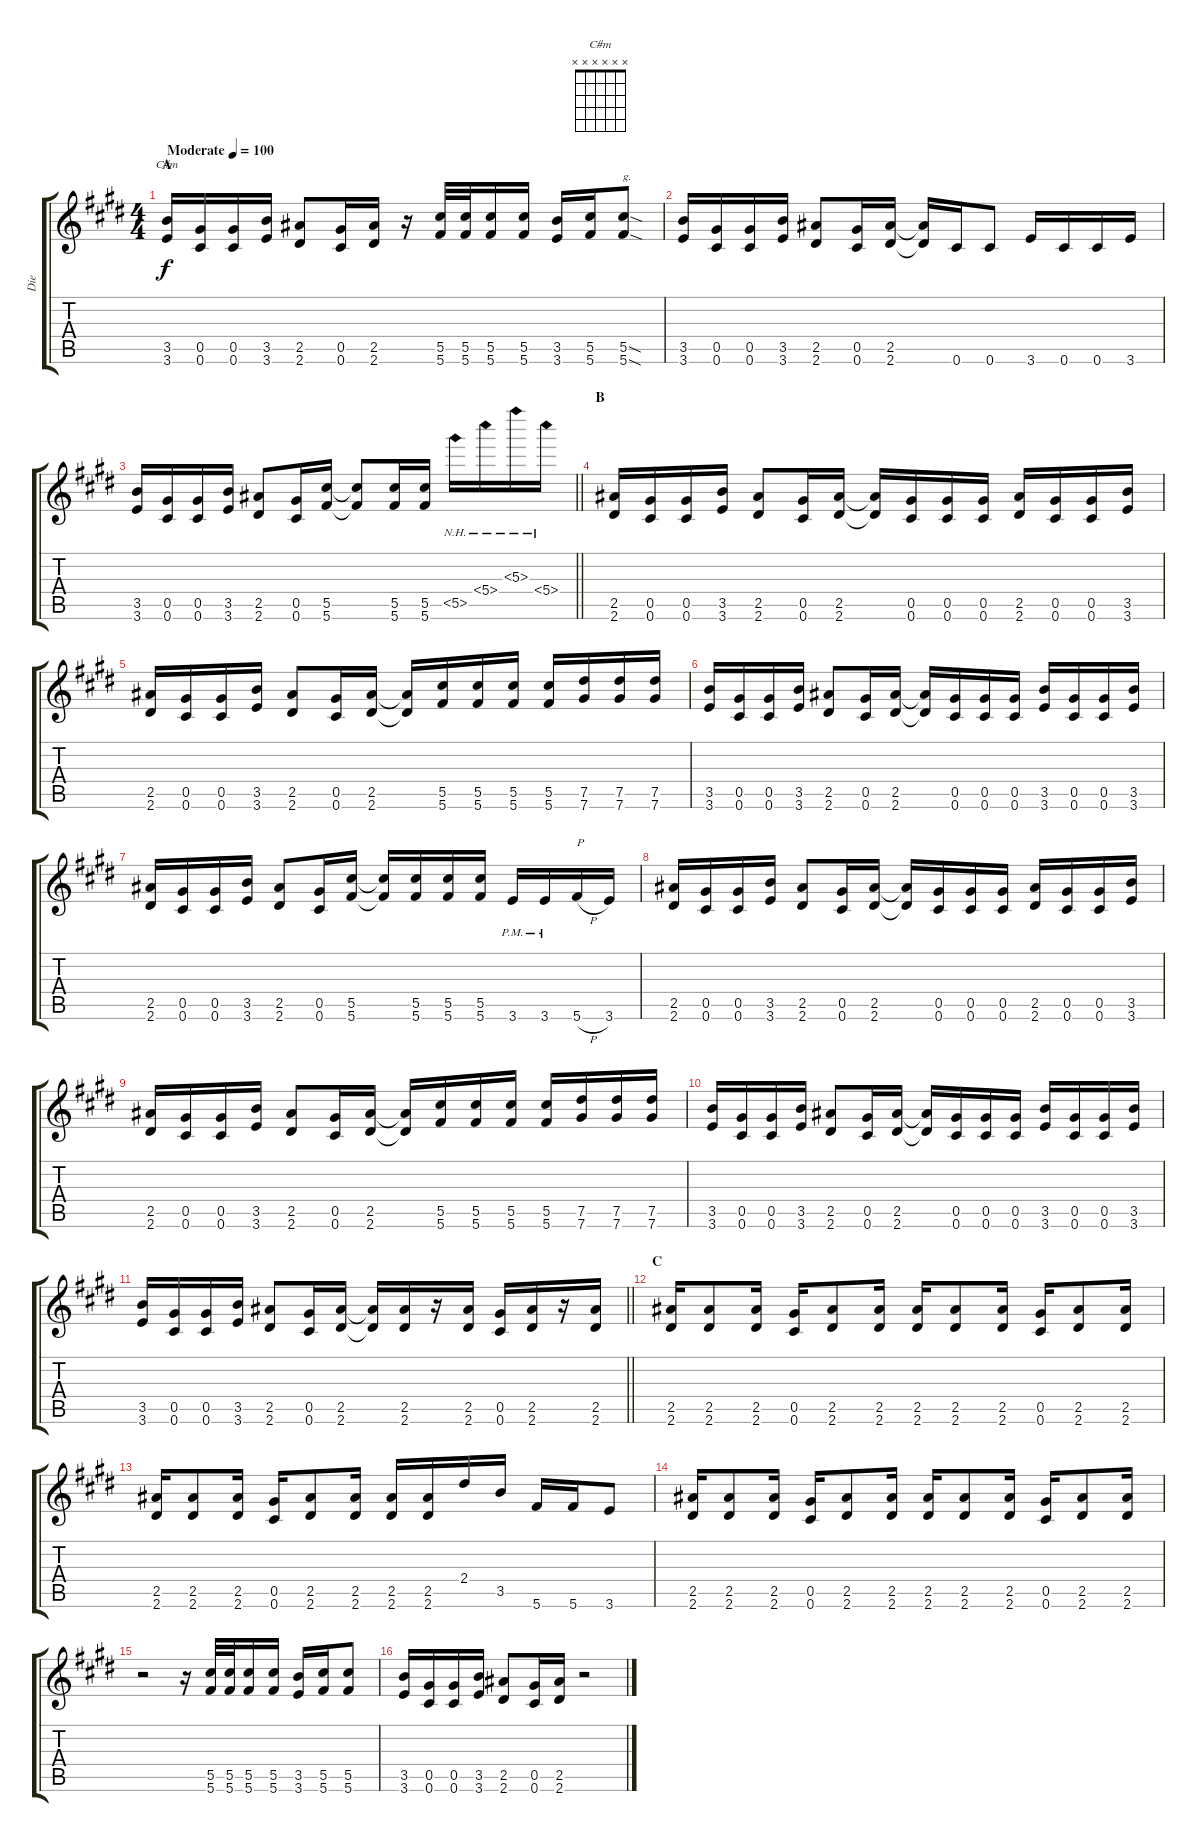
\track ("Die" "Die") {instrument distortionguitar}
\staff {score tabs}
\tuning (Eb4 Bb3 Gb3 Db3 Ab2 Db2) {hide}
\chord ("C#m" x x x x x x)
\ts (4 4)
\section ("" "A")
\tempo (100 "Moderate")
\clef g2
\ks c#minor
(3.5 3.6).16{ch "C#m" ot 8vb dy f instrument distortionguitar} (0.5 0.6).16{ot 8vb} (0.5 0.6).16{ot 8vb} (3.5 3.6).16{ot 8vb} (2.5 2.6).8{ot 8vb} (0.5 0.6).16{ot 8vb} (2.5 2.6).16{ot 8vb} r.16{ot 8vb} (5.5 5.6).32{ot 8vb} (5.5 5.6).32{ot 8vb beam splitsecondary} (5.5 5.6).16{ot 8vb} (5.5 5.6).16{ot 8vb} (3.5 3.6).16{ot 8vb} (5.5 5.6).16{ot 8vb} (5.5{sod} 5.6{sod}).8{ot 8vb txt "g."} |
(3.5 3.6).16{ot 8vb} (0.5 0.6).16{ot 8vb} (0.5 0.6).16{ot 8vb} (3.5 3.6).16{ot 8vb} (2.5 2.6).8{ot 8vb} (0.5 0.6).16{ot 8vb} (2.5 2.6).16{ot 8vb} (2.5{t} 2.6{t}).16{ot 8vb} 0.6.16{ot 8vb} 0.6.8{ot 8vb} 3.6.16{ot 8vb} 0.6.16{ot 8vb} 0.6.16{ot 8vb} 3.6.16{ot 8vb} |
\barLineRight lightlight
(3.5 3.6).16{ot 8vb} (0.5 0.6).16{ot 8vb} (0.5 0.6).16{ot 8vb} (3.5 3.6).16{ot 8vb} (2.5 2.6).8{ot 8vb} (0.5 0.6).16{ot 8vb} (5.5 5.6).16{ot 8vb} (5.5{t} 5.6{t}).8{ot 8vb} (5.5 5.6).16{ot 8vb} (5.5 5.6).16{ot 8vb} 5.5{nh}.16{ot 8vb} 5.4{nh}.16{ot 8vb} 5.3{nh}.16{ot 8vb} 5.4{nh}.16{ot 8vb} |
\section ("" "B")
(2.5 2.6).16{ot 8vb} (0.5 0.6).16{ot 8vb} (0.5 0.6).16{ot 8vb} (3.5 3.6).16{ot 8vb} (2.5 2.6).8{ot 8vb} (0.5 0.6).16{ot 8vb} (2.5 2.6).16{ot 8vb} (2.5{t} 2.6{t}).16{ot 8vb} (0.5 0.6).16{ot 8vb} (0.5 0.6).16{ot 8vb} (0.5 0.6).16{ot 8vb} (2.5 2.6).16{ot 8vb} (0.5 0.6).16{ot 8vb} (0.5 0.6).16{ot 8vb} (3.5 3.6).16{ot 8vb} |
(2.5 2.6).16{ot 8vb} (0.5 0.6).16{ot 8vb} (0.5 0.6).16{ot 8vb} (3.5 3.6).16{ot 8vb} (2.5 2.6).8{ot 8vb} (0.5 0.6).16{ot 8vb} (2.5 2.6).16{ot 8vb} (2.5{t} 2.6{t}).16{ot 8vb} (5.5 5.6).16{ot 8vb} (5.5 5.6).16{ot 8vb} (5.5 5.6).16{ot 8vb} (5.5 5.6).16{ot 8vb} (7.5 7.6).16{ot 8vb} (7.5 7.6).16{ot 8vb} (7.5 7.6).16{ot 8vb} |
(3.5 3.6).16{ot 8vb} (0.5 0.6).16{ot 8vb} (0.5 0.6).16{ot 8vb} (3.5 3.6).16{ot 8vb} (2.5 2.6).8{ot 8vb} (0.5 0.6).16{ot 8vb} (2.5 2.6).16{ot 8vb} (2.5{t} 2.6{t}).16{ot 8vb} (0.5 0.6).16{ot 8vb} (0.5 0.6).16{ot 8vb} (0.5 0.6).16{ot 8vb} (3.5 3.6).16{ot 8vb} (0.5 0.6).16{ot 8vb} (0.5 0.6).16{ot 8vb} (3.5 3.6).16{ot 8vb} |
(2.5 2.6).16{ot 8vb} (0.5 0.6).16{ot 8vb} (0.5 0.6).16{ot 8vb} (3.5 3.6).16{ot 8vb} (2.5 2.6).8{ot 8vb} (0.5 0.6).16{ot 8vb} (5.5 5.6).16{ot 8vb} (5.5{t} 5.6{t}).16{ot 8vb} (5.5 5.6).16{ot 8vb} (5.5 5.6).16{ot 8vb} (5.5 5.6).16{ot 8vb} 3.6{pm}.16{ot 8vb} 3.6{pm}.16{ot 8vb} 5.6{h}.16{ot 8vb txt "P"} 3.6.16{ot 8vb} |
(2.5 2.6).16{ot 8vb} (0.5 0.6).16{ot 8vb} (0.5 0.6).16{ot 8vb} (3.5 3.6).16{ot 8vb} (2.5 2.6).8{ot 8vb} (0.5 0.6).16{ot 8vb} (2.5 2.6).16{ot 8vb} (2.5{t} 2.6{t}).16{ot 8vb} (0.5 0.6).16{ot 8vb} (0.5 0.6).16{ot 8vb} (0.5 0.6).16{ot 8vb} (2.5 2.6).16{ot 8vb} (0.5 0.6).16{ot 8vb} (0.5 0.6).16{ot 8vb} (3.5 3.6).16{ot 8vb} |
(2.5 2.6).16{ot 8vb} (0.5 0.6).16{ot 8vb} (0.5 0.6).16{ot 8vb} (3.5 3.6).16{ot 8vb} (2.5 2.6).8{ot 8vb} (0.5 0.6).16{ot 8vb} (2.5 2.6).16{ot 8vb} (2.5{t} 2.6{t}).16{ot 8vb} (5.5 5.6).16{ot 8vb} (5.5 5.6).16{ot 8vb} (5.5 5.6).16{ot 8vb} (5.5 5.6).16{ot 8vb} (7.5 7.6).16{ot 8vb} (7.5 7.6).16{ot 8vb} (7.5 7.6).16{ot 8vb} |
(3.5 3.6).16{ot 8vb} (0.5 0.6).16{ot 8vb} (0.5 0.6).16{ot 8vb} (3.5 3.6).16{ot 8vb} (2.5 2.6).8{ot 8vb} (0.5 0.6).16{ot 8vb} (2.5 2.6).16{ot 8vb} (2.5{t} 2.6{t}).16{ot 8vb} (0.5 0.6).16{ot 8vb} (0.5 0.6).16{ot 8vb} (0.5 0.6).16{ot 8vb} (3.5 3.6).16{ot 8vb} (0.5 0.6).16{ot 8vb} (0.5 0.6).16{ot 8vb} (3.5 3.6).16{ot 8vb} |
\barLineRight lightlight
(3.5 3.6).16{ot 8vb} (0.5 0.6).16{ot 8vb} (0.5 0.6).16{ot 8vb} (3.5 3.6).16{ot 8vb} (2.5 2.6).8{ot 8vb} (0.5 0.6).16{ot 8vb} (2.5 2.6).16{ot 8vb} (2.5{t} 2.6{t}).16{ot 8vb} (2.5 2.6).16{ot 8vb} r.16{ot 8vb} (2.5 2.6).16{ot 8vb} (0.5 0.6).16{ot 8vb} (2.5 2.6).16{ot 8vb} r.16{ot 8vb} (2.5 2.6).16{ot 8vb} |
\section ("" "C")
(2.5 2.6).16{ot 8vb} (2.5 2.6).8{ot 8vb} (2.5 2.6).16{ot 8vb} (0.5 0.6).16{ot 8vb} (2.5 2.6).8{ot 8vb} (2.5 2.6).16{ot 8vb} (2.5 2.6).16{ot 8vb} (2.5 2.6).8{ot 8vb} (2.5 2.6).16{ot 8vb} (0.5 0.6).16{ot 8vb} (2.5 2.6).8{ot 8vb} (2.5 2.6).16{ot 8vb} |
(2.5 2.6).16{ot 8vb} (2.5 2.6).8{ot 8vb} (2.5 2.6).16{ot 8vb} (0.5 0.6).16{ot 8vb} (2.5 2.6).8{ot 8vb} (2.5 2.6).16{ot 8vb} (2.5 2.6).16{ot 8vb} (2.5 2.6).16{ot 8vb} 2.4.16{ot 8vb} 3.5.16{ot 8vb} 5.6.16{ot 8vb} 5.6.16{ot 8vb} 3.6.8{ot 8vb} |
(2.5 2.6).16{ot 8vb} (2.5 2.6).8{ot 8vb} (2.5 2.6).16{ot 8vb} (0.5 0.6).16{ot 8vb} (2.5 2.6).8{ot 8vb} (2.5 2.6).16{ot 8vb} (2.5 2.6).16{ot 8vb} (2.5 2.6).8{ot 8vb} (2.5 2.6).16{ot 8vb} (0.5 0.6).16{ot 8vb} (2.5 2.6).8{ot 8vb} (2.5 2.6).16{ot 8vb} |
r.2{ot 8vb} r.16{ot 8vb} (5.5 5.6).32{ot 8vb} (5.5 5.6).32{ot 8vb} (5.5 5.6).16{ot 8vb} (5.5 5.6).16{ot 8vb} (3.5 3.6).16{ot 8vb} (5.5 5.6).16{ot 8vb} (5.5 5.6).8{ot 8vb} |
(3.5 3.6).16{ot 8vb} (0.5 0.6).16{ot 8vb} (0.5 0.6).16{ot 8vb} (3.5 3.6).16{ot 8vb} (2.5 2.6).8{ot 8vb} (0.5 0.6).16{ot 8vb} (2.5 2.6).16{ot 8vb} r.2{ot 8vb}
